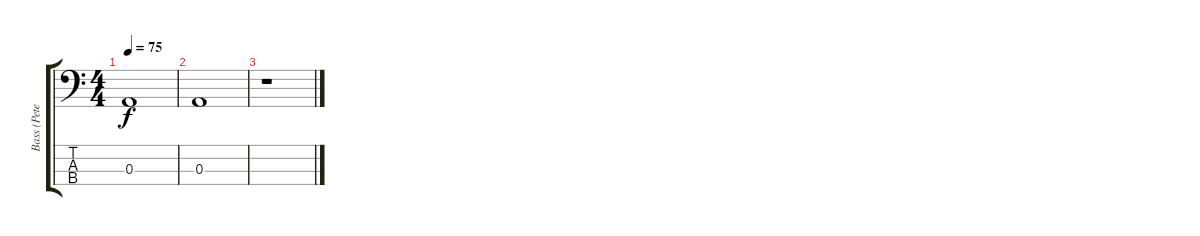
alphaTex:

\track ("Bass (Pete)" "Bass (Pete") {instrument electricbassfinger}
\staff {score tabs}
\tuning (G2 D2 A1 E1) {hide}
\ts (4 4)
\tempo 75
\clef f4
\ks c
0.3{t}.1{dy f} |
0.3.1{volume 4} |
r.1
